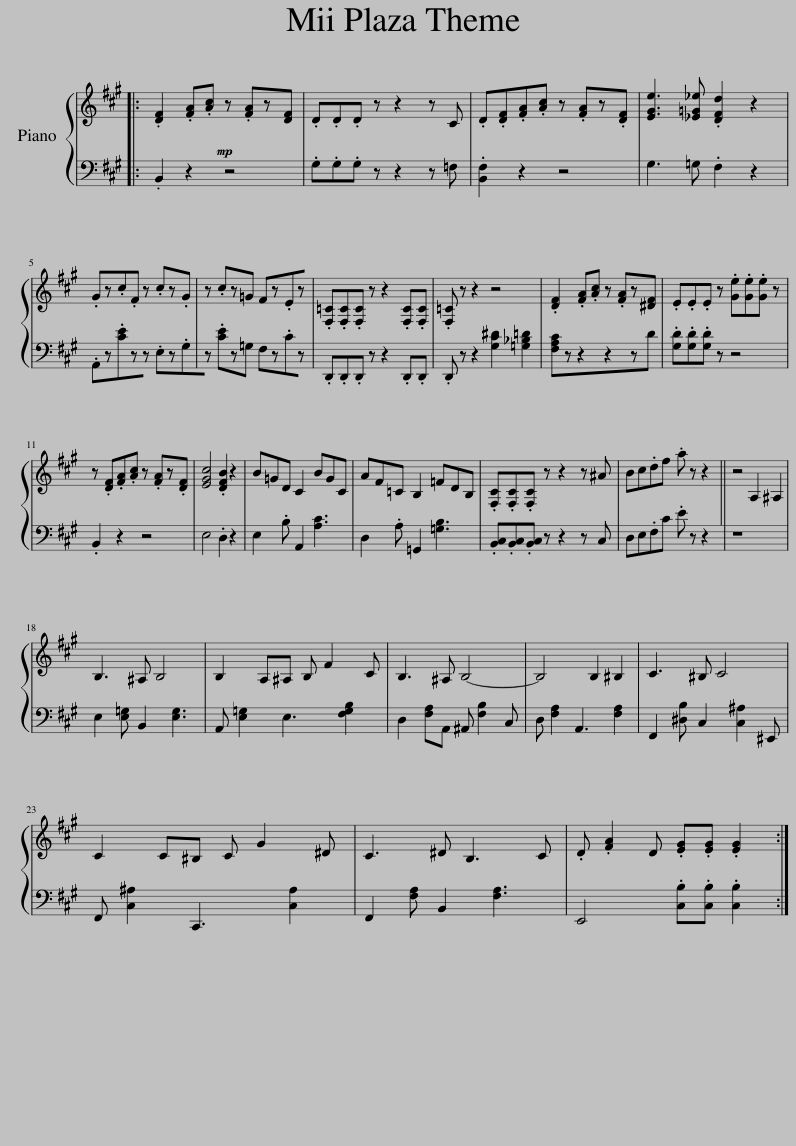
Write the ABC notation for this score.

X:1
%%score { 1 | 2 }
L:1/8
M:none
I:linebreak $
K:A
V:1 treble
V:2 bass
V:1
|:!mp! .[DF]2 .[FA].[Ac] z .[FA]z[DF] | .D.D.D z z2 z C | .D.[DF].[FA].[Ac] z .[FA]z.[DF] | [EGe]3 [_E=G_e] .[DFd]2 z2 |$ .Gz.c.F z .cz.G | %5
 z .cz=G Fz.E z | .[F,=C].[F,C].[F,C] z z2 .[F,C].[F,C] | .[F,=C] z z2 z4 | .[DF]2 .[FA].[Ac] z .[FA]z[^DF] | .E.E.E z .[Ge].[Ge].[Ge] z |$ %10
 z .[DF].[FA].[Ac] z .[FA]z.[DF] | [EGc]4 .[DFB]2 z2 | B=GD C2 BGC | AF=C B,2 =FDB, | .[F,C].[F,C].[F,C] z z2 z ^A | %15
 Bc.df .a z z2 || z4 A,2 ^A,2 |$ B,3 ^A, B,4 | B,2 A,^A, B, F2 C | B,3 ^A, B,4- | %20
 B,4 B,2 ^B,2 | C3 ^B, C4 |$ C2 C^B, C G2 ^D | C3 ^D B,3 C | .D .[FA]2 D .[EG].[EG] .[EG]2 :| %25
V:2
|: .B,,2 z2 z4 | .G,.G,.G, z z2 z =F, | .[B,,F,]2 z2 z4 | G,3 =G, .F,2 z2 |$ .A,,z.[CE] z z .E,z.G, | %5
 z .[CE]z=G, F,z.C z | .D,,.D,,.D,, z z2 .D,,.D,, | .D,, z z2 [G,B,^D]2 [=G,_B,=D]2 | [F,A,C]zz2z2zD | .[G,D].[G,D].[G,D] z z4 |$ %10
 .B,,2 z2 z4 | E,4 .D,2 z2 | E,2 .B, A,,2 [A,C]3 | D,2 .A, =G,,2 [=G,B,]3 | .[B,,C,].[B,,C,].[B,,C,] z z2 z C, | %15
 D,E,.F,C .E z z2 || z8 |$ E,2 [E,=G,] B,,2 [E,G,]3 | A,, [E,=G,]2 E,3 [F,G,B,]2 | D,2 [F,A,]A,, ^A,, [F,B,]2 C, | %20
 D, [F,A,]2 A,,3 [F,A,]2 | F,,2 [^D,B,] C,2 [C,^A,]2 ^E,, |$ F,, [C,^A,]2 C,,3 [C,A,]2 | F,,2 [F,A,] B,,2 [F,A,]3 | E,,4 .[C,B,].[C,B,] .[C,B,]2 :| %25
